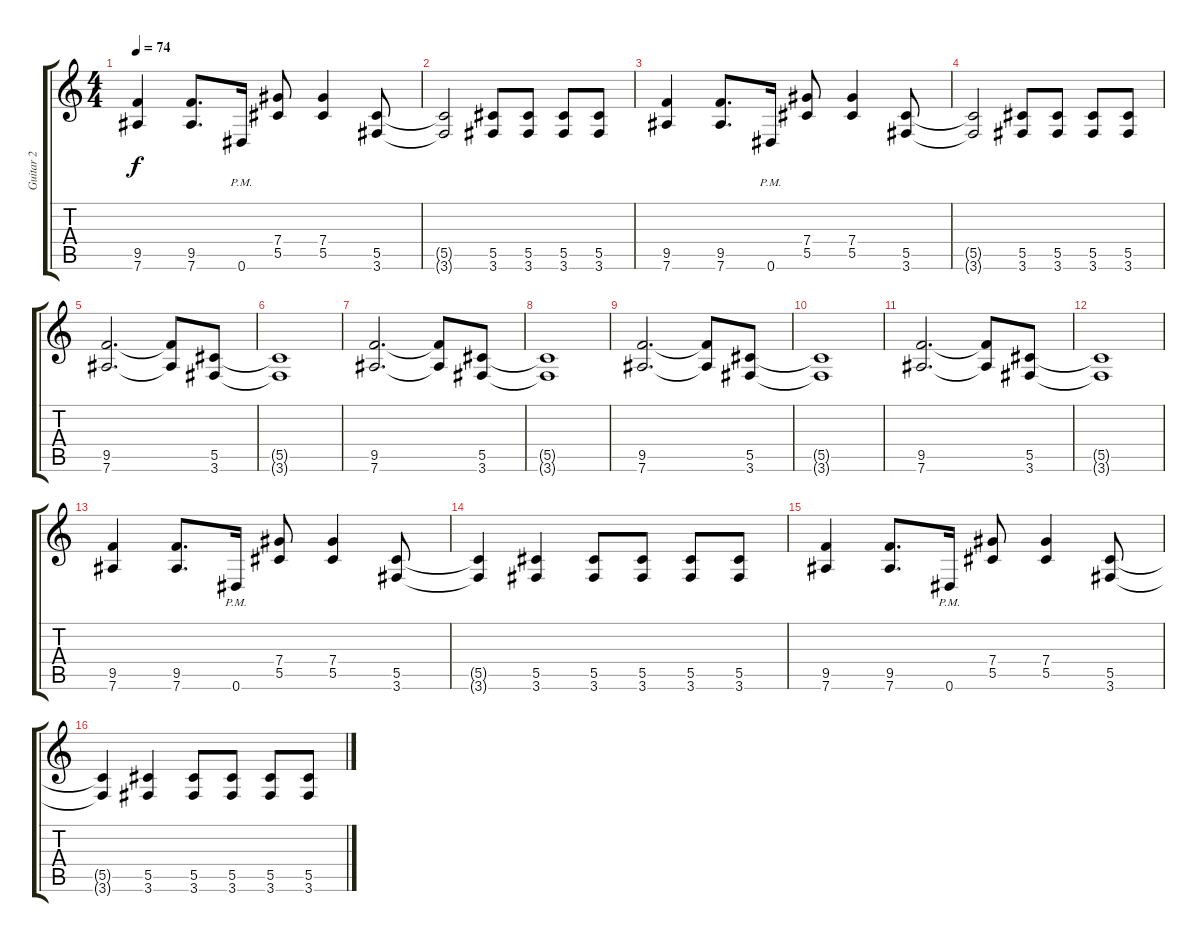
\track ("Guitar 2" "Guitar 2") {instrument distortionguitar}
\staff {score tabs}
\tuning (Eb4 Bb3 Gb3 Db3 Ab2 Eb2) {hide}
\ts (4 4)
\tempo 74
\clef g2
\ks c
(9.5 7.6).4{dy f} (9.5 7.6).8{d} 0.6{pm}.16 (7.4 5.5).8 (7.4 5.5).4 (5.5 3.6).8 |
(5.5{t} 3.6{t}).2 (5.5 3.6).8 (5.5 3.6).8 (5.5 3.6).8 (5.5 3.6).8 |
(9.5 7.6).4 (9.5 7.6).8{d} 0.6{pm}.16 (7.4 5.5).8 (7.4 5.5).4 (5.5 3.6).8 |
(5.5{t} 3.6{t}).2 (5.5 3.6).8 (5.5 3.6).8 (5.5 3.6).8 (5.5 3.6).8 |
(9.5 7.6).2{d} (9.5{t} 7.6{t}).8 (5.5 3.6).8 |
(5.5{t} 3.6{t}).1 |
(9.5 7.6).2{d} (9.5{t} 7.6{t}).8 (5.5 3.6).8 |
(5.5{t} 3.6{t}).1 |
(9.5 7.6).2{d} (9.5{t} 7.6{t}).8 (5.5 3.6).8 |
(5.5{t} 3.6{t}).1 |
(9.5 7.6).2{d} (9.5{t} 7.6{t}).8 (5.5 3.6).8 |
(5.5{t} 3.6{t}).1 |
(9.5 7.6).4 (9.5 7.6).8{d} 0.6{pm}.16 (7.4 5.5).8 (7.4 5.5).4 (5.5 3.6).8 |
(5.5{t} 3.6{t}).4 (5.5 3.6).4 (5.5 3.6).8 (5.5 3.6).8 (5.5 3.6).8 (5.5 3.6).8 |
(9.5 7.6).4 (9.5 7.6).8{d} 0.6{pm}.16 (7.4 5.5).8 (7.4 5.5).4 (5.5 3.6).8 |
(5.5{t} 3.6{t}).4 (5.5 3.6).4 (5.5 3.6).8 (5.5 3.6).8 (5.5 3.6).8 (5.5 3.6).8
